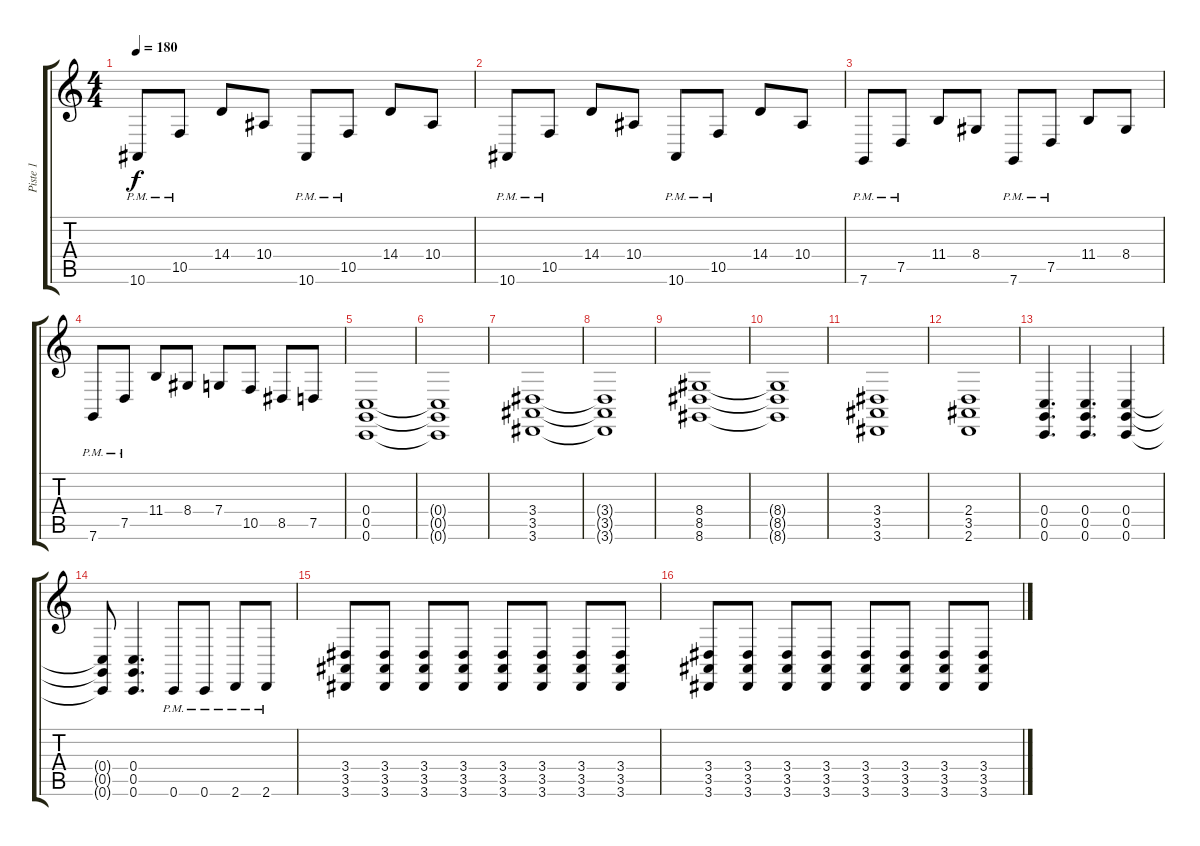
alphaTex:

\track ("Piste 1" "Piste 1") {instrument stringensemble1}
\staff {score tabs}
\tuning (D4 A3 F3 C3 G2 C2) {hide}
\ts (4 4)
\tempo 180
\clef g2
\ks c
10.6{pm}.8{dy f} 10.5{pm}.8 14.4.8 10.4.8 10.6{pm}.8 10.5{pm}.8 14.4.8 10.4.8 |
10.6{pm}.8 10.5{pm}.8 14.4.8 10.4.8 10.6{pm}.8 10.5{pm}.8 14.4.8 10.4.8 |
7.6{pm}.8 7.5{pm}.8 11.4.8 8.4.8 7.6{pm}.8 7.5{pm}.8 11.4.8 8.4.8 |
7.6{pm}.8 7.5{pm}.8 11.4.8 8.4.8 7.4.8 10.5.8 8.5.8 7.5.8 |
(0.4 0.5 0.6).1 |
(0.4{t} 0.5{t} 0.6{t}).1 |
(3.4 3.5 3.6).1 |
(3.4{t} 3.5{t} 3.6{t}).1 |
(8.4 8.5 8.6).1 |
(8.4{t} 8.5{t} 8.6{t}).1 |
(3.4 3.5 3.6).1 |
(2.4 3.5 2.6).1 |
(0.4 0.5 0.6).4{d} (0.4 0.5 0.6).4{d} (0.4 0.5 0.6).4 |
(0.4{t} 0.5{t} 0.6{t}).8 (0.4 0.5 0.6).4{d} 0.6{pm}.8 0.6{pm}.8 2.6{pm}.8 2.6{pm}.8 |
(3.4 3.5 3.6).8 (3.4 3.5 3.6).8 (3.4 3.5 3.6).8 (3.4 3.5 3.6).8 (3.4 3.5 3.6).8 (3.4 3.5 3.6).8 (3.4 3.5 3.6).8 (3.4 3.5 3.6).8 |
(3.4 3.5 3.6).8 (3.4 3.5 3.6).8 (3.4 3.5 3.6).8 (3.4 3.5 3.6).8 (3.4 3.5 3.6).8 (3.4 3.5 3.6).8 (3.4 3.5 3.6).8 (3.4 3.5 3.6).8
